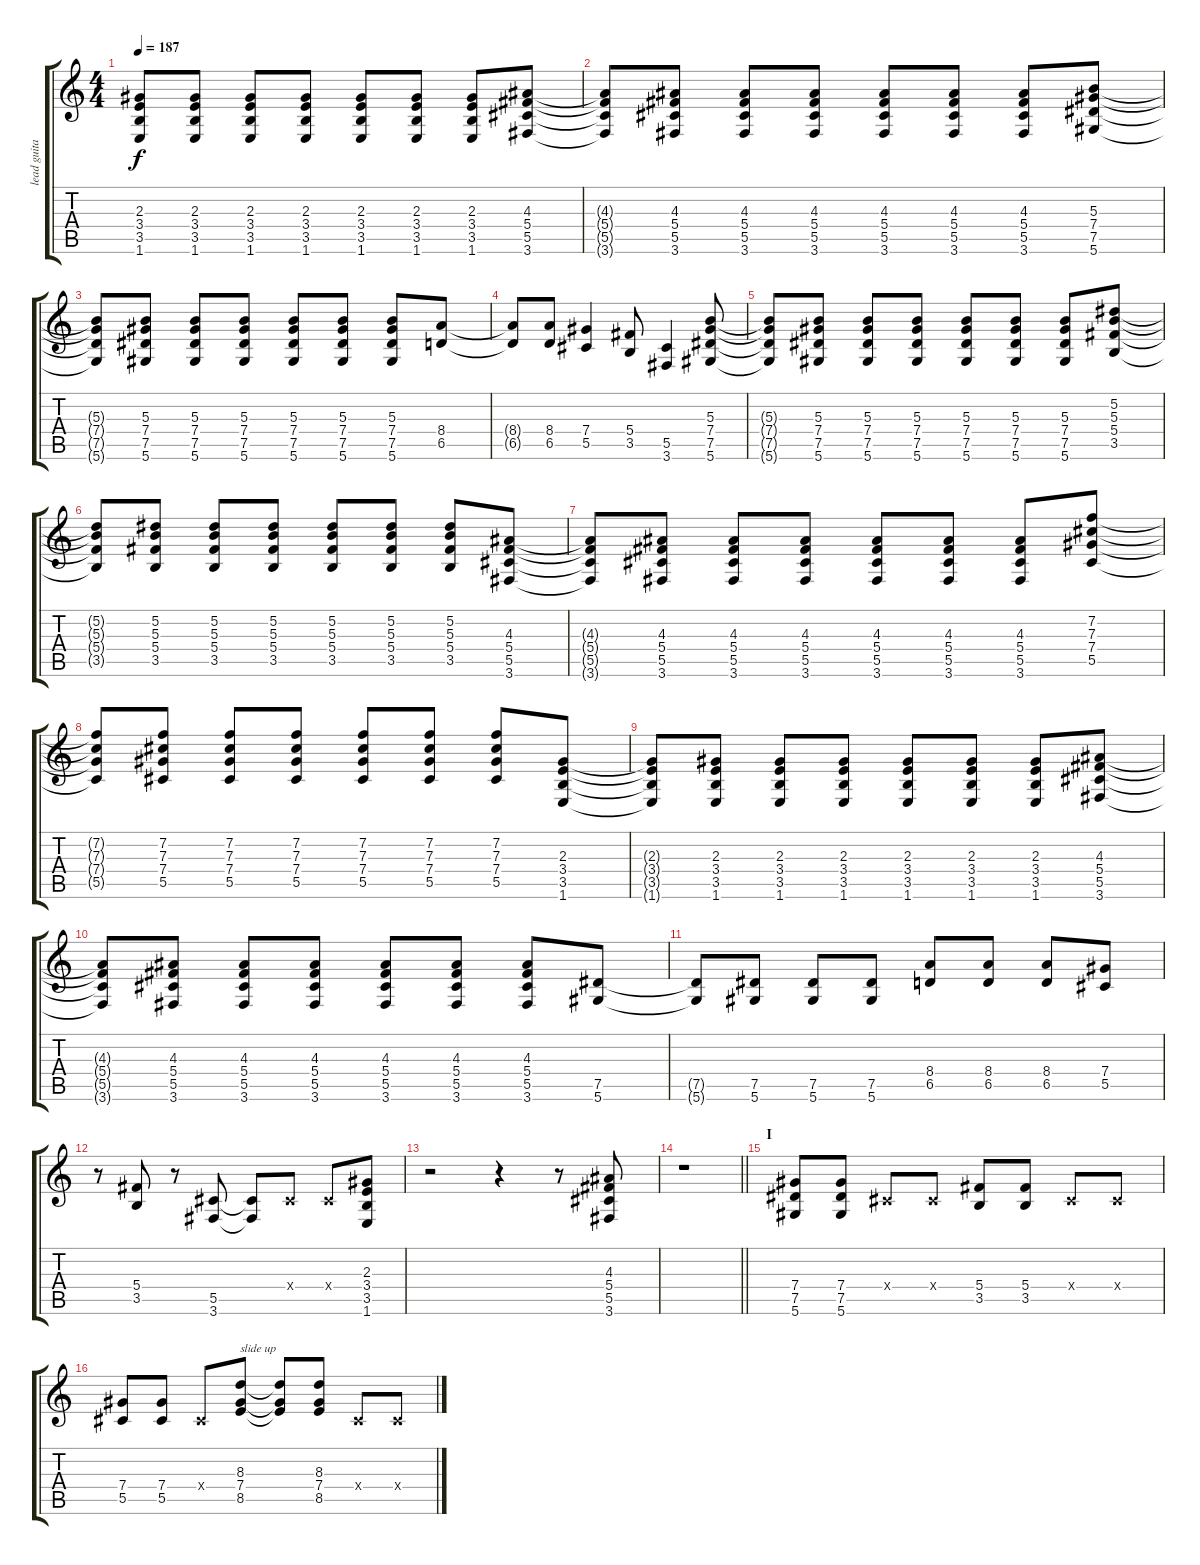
\track ("lead guitar" "lead guita") {instrument distortionguitar}
\staff {score tabs}
\tuning (Eb4 Bb3 Gb3 Db3 Ab2 Eb2) {hide}
\ts (4 4)
\tempo 187
\clef g2
\ks c
(2.3{t} 3.4{t} 3.5{t} 1.6{t}).8{dy f} (2.3 3.4 3.5 1.6).8 (2.3 3.4 3.5 1.6).8 (2.3 3.4 3.5 1.6).8 (2.3 3.4 3.5 1.6).8 (2.3 3.4 3.5 1.6).8 (2.3 3.4 3.5 1.6).8 (4.3 5.4 5.5 3.6).8 |
(4.3{t} 5.4{t} 5.5{t} 3.6{t}).8 (4.3 5.4 5.5 3.6).8 (4.3 5.4 5.5 3.6).8 (4.3 5.4 5.5 3.6).8 (4.3 5.4 5.5 3.6).8 (4.3 5.4 5.5 3.6).8 (4.3 5.4 5.5 3.6).8 (5.3 7.4 7.5 5.6).8 |
(5.3{t} 7.4{t} 7.5{t} 5.6{t}).8 (5.3 7.4 7.5 5.6).8 (5.3 7.4 7.5 5.6).8 (5.3 7.4 7.5 5.6).8 (5.3 7.4 7.5 5.6).8 (5.3 7.4 7.5 5.6).8 (5.3 7.4 7.5 5.6).8 (8.4 6.5).8 |
(8.4{t} 6.5{t}).8 (8.4 6.5).8 (7.4 5.5).4 (5.4 3.5).8 (5.5 3.6).4 (5.3 7.4 7.5 5.6).8 |
(5.3{t} 7.4{t} 7.5{t} 5.6{t}).8 (5.3 7.4 7.5 5.6).8 (5.3 7.4 7.5 5.6).8 (5.3 7.4 7.5 5.6).8 (5.3 7.4 7.5 5.6).8 (5.3 7.4 7.5 5.6).8 (5.3 7.4 7.5 5.6).8 (5.2 5.3 5.4 3.5).8 |
(5.2{t} 5.3{t} 5.4{t} 3.5{t}).8 (5.2 5.3 5.4 3.5).8 (5.2 5.3 5.4 3.5).8 (5.2 5.3 5.4 3.5).8 (5.2 5.3 5.4 3.5).8 (5.2 5.3 5.4 3.5).8 (5.2 5.3 5.4 3.5).8 (4.3 5.4 5.5 3.6).8 |
(4.3{t} 5.4{t} 5.5{t} 3.6{t}).8 (4.3 5.4 5.5 3.6).8 (4.3 5.4 5.5 3.6).8 (4.3 5.4 5.5 3.6).8 (4.3 5.4 5.5 3.6).8 (4.3 5.4 5.5 3.6).8 (4.3 5.4 5.5 3.6).8 (7.2 7.3 7.4 5.5).8 |
(7.2{t} 7.3{t} 7.4{t} 5.5{t}).8 (7.2 7.3 7.4 5.5).8 (7.2 7.3 7.4 5.5).8 (7.2 7.3 7.4 5.5).8 (7.2 7.3 7.4 5.5).8 (7.2 7.3 7.4 5.5).8 (7.2 7.3 7.4 5.5).8 (2.3 3.4 3.5 1.6).8 |
(2.3{t} 3.4{t} 3.5{t} 1.6{t}).8 (2.3 3.4 3.5 1.6).8 (2.3 3.4 3.5 1.6).8 (2.3 3.4 3.5 1.6).8 (2.3 3.4 3.5 1.6).8 (2.3 3.4 3.5 1.6).8 (2.3 3.4 3.5 1.6).8 (4.3 5.4 5.5 3.6).8 |
(4.3{t} 5.4{t} 5.5{t} 3.6{t}).8 (4.3 5.4 5.5 3.6).8 (4.3 5.4 5.5 3.6).8 (4.3 5.4 5.5 3.6).8 (4.3 5.4 5.5 3.6).8 (4.3 5.4 5.5 3.6).8 (4.3 5.4 5.5 3.6).8 (7.5 5.6).8 |
(7.5{t} 5.6{t}).8 (7.5 5.6).8 (7.5 5.6).8 (7.5 5.6).8 (8.4 6.5).8 (8.4 6.5).8 (8.4 6.5).8 (7.4 5.5).8 |
r.8 (5.4 3.5).8 r.8 (5.5 3.6).8 (5.5{t} 3.6{t}).8 0.4{x}.8 0.4{x}.8 (2.3 3.4 3.5 1.6).8 |
r.2 r.4 r.8 (4.3 5.4 5.5 3.6).8 |
\barLineRight lightlight
r.1 |
\section ("" "I")
(7.4 7.5 5.6).8 (7.4 7.5 5.6).8 0.4{x}.8 0.4{x}.8 (5.4 3.5).8 (5.4 3.5).8 0.4{x}.8 0.4{x}.8 |
(7.4 5.5).8 (7.4 5.5).8 0.4{x}.8 (8.3 7.4 8.5).8{txt "slide up"} (8.3{t} 7.4{t} 8.5{t}).8 (8.3 7.4 8.5).8 0.4{x}.8 0.4{x}.8
